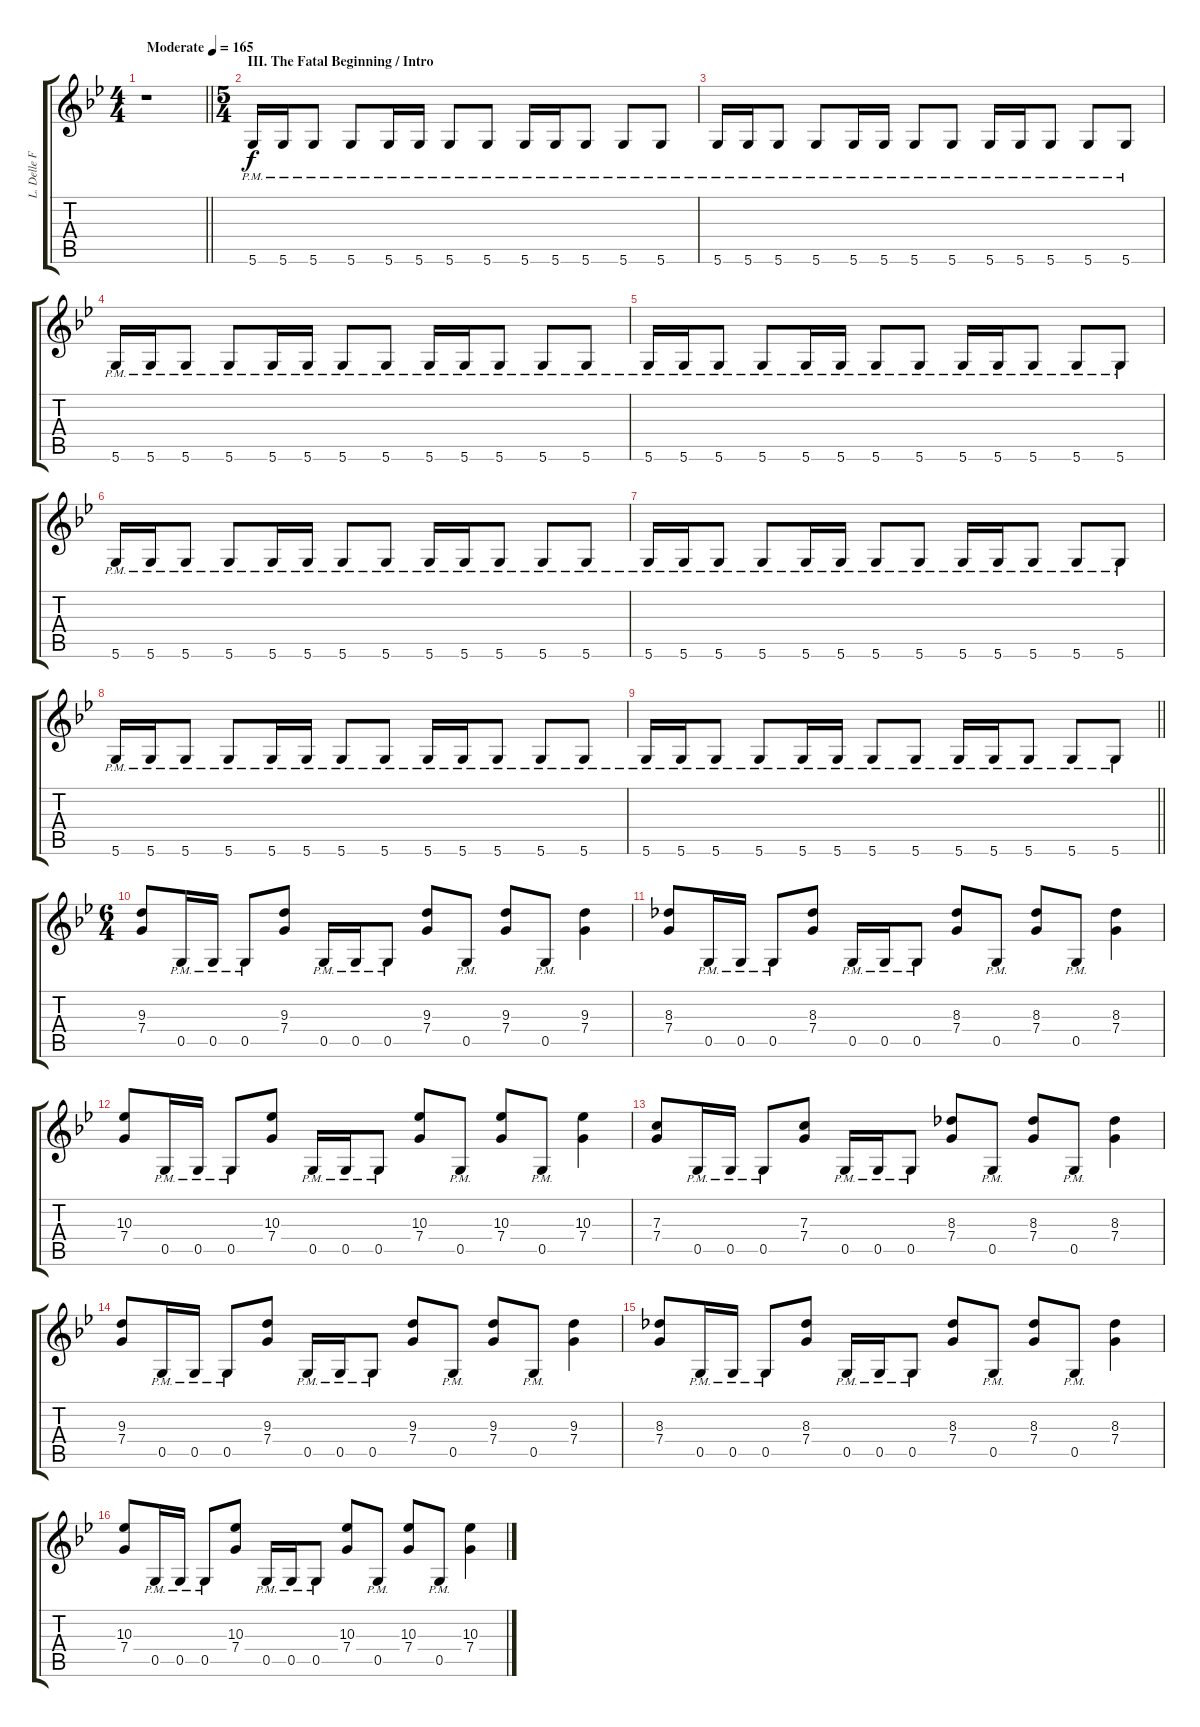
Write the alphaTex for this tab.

\track ("L. Delle Fave (Dist. Guitar R)" "L. Delle F") {instrument overdrivenguitar}
\staff {score tabs}
\tuning (D4 A3 F3 C3 G2 D2) {hide}
\ts (4 4)
\tempo (165 "Moderate")
\clef g2
\barLineRight lightlight
\ks gminor
r.1{dy f instrument overdrivenguitar} |
\ts (5 4)
\section ("" "III. The Fatal Beginning / Intro")
5.6{pm}.16 5.6{pm}.16 5.6{pm}.8 5.6{pm}.8 5.6{pm}.16 5.6{pm}.16 5.6{pm}.8 5.6{pm}.8 5.6{pm}.16 5.6{pm}.16 5.6{pm}.8 5.6{pm}.8 5.6{pm}.8 |
5.6{pm}.16 5.6{pm}.16 5.6{pm}.8 5.6{pm}.8 5.6{pm}.16 5.6{pm}.16 5.6{pm}.8 5.6{pm}.8 5.6{pm}.16 5.6{pm}.16 5.6{pm}.8 5.6{pm}.8 5.6{pm}.8 |
5.6{pm}.16 5.6{pm}.16 5.6{pm}.8 5.6{pm}.8 5.6{pm}.16 5.6{pm}.16 5.6{pm}.8 5.6{pm}.8 5.6{pm}.16 5.6{pm}.16 5.6{pm}.8 5.6{pm}.8 5.6{pm}.8 |
5.6{pm}.16 5.6{pm}.16 5.6{pm}.8 5.6{pm}.8 5.6{pm}.16 5.6{pm}.16 5.6{pm}.8 5.6{pm}.8 5.6{pm}.16 5.6{pm}.16 5.6{pm}.8 5.6{pm}.8 5.6{pm}.8 |
5.6{pm}.16 5.6{pm}.16 5.6{pm}.8 5.6{pm}.8 5.6{pm}.16 5.6{pm}.16 5.6{pm}.8 5.6{pm}.8 5.6{pm}.16 5.6{pm}.16 5.6{pm}.8 5.6{pm}.8 5.6{pm}.8 |
5.6{pm}.16 5.6{pm}.16 5.6{pm}.8 5.6{pm}.8 5.6{pm}.16 5.6{pm}.16 5.6{pm}.8 5.6{pm}.8 5.6{pm}.16 5.6{pm}.16 5.6{pm}.8 5.6{pm}.8 5.6{pm}.8 |
5.6{pm}.16 5.6{pm}.16 5.6{pm}.8 5.6{pm}.8 5.6{pm}.16 5.6{pm}.16 5.6{pm}.8 5.6{pm}.8 5.6{pm}.16 5.6{pm}.16 5.6{pm}.8 5.6{pm}.8 5.6{pm}.8 |
\barLineRight lightlight
5.6{pm}.16 5.6{pm}.16 5.6{pm}.8 5.6{pm}.8 5.6{pm}.16 5.6{pm}.16 5.6{pm}.8 5.6{pm}.8 5.6{pm}.16 5.6{pm}.16 5.6{pm}.8 5.6{pm}.8 5.6{pm}.8 |
\ts (6 4)
(9.3 7.4).8 0.5{pm}.16 0.5{pm}.16 0.5{pm}.8 (9.3 7.4).8 0.5{pm}.16 0.5{pm}.16 0.5{pm}.8 (9.3 7.4).8 0.5{pm}.8 (9.3 7.4).8 0.5{pm}.8 (9.3 7.4).4 |
(8.3 7.4).8 0.5{pm}.16 0.5{pm}.16 0.5{pm}.8 (8.3 7.4).8 0.5{pm}.16 0.5{pm}.16 0.5{pm}.8 (8.3 7.4).8 0.5{pm}.8 (8.3 7.4).8 0.5{pm}.8 (8.3 7.4).4 |
(10.3 7.4).8 0.5{pm}.16 0.5{pm}.16 0.5{pm}.8 (10.3 7.4).8 0.5{pm}.16 0.5{pm}.16 0.5{pm}.8 (10.3 7.4).8 0.5{pm}.8 (10.3 7.4).8 0.5{pm}.8 (10.3 7.4).4 |
(7.3 7.4).8 0.5{pm}.16 0.5{pm}.16 0.5{pm}.8 (7.3 7.4).8 0.5{pm}.16 0.5{pm}.16 0.5{pm}.8 (8.3 7.4).8 0.5{pm}.8 (8.3 7.4).8 0.5{pm}.8 (8.3 7.4).4 |
(9.3 7.4).8 0.5{pm}.16 0.5{pm}.16 0.5{pm}.8 (9.3 7.4).8 0.5{pm}.16 0.5{pm}.16 0.5{pm}.8 (9.3 7.4).8 0.5{pm}.8 (9.3 7.4).8 0.5{pm}.8 (9.3 7.4).4 |
(8.3 7.4).8 0.5{pm}.16 0.5{pm}.16 0.5{pm}.8 (8.3 7.4).8 0.5{pm}.16 0.5{pm}.16 0.5{pm}.8 (8.3 7.4).8 0.5{pm}.8 (8.3 7.4).8 0.5{pm}.8 (8.3 7.4).4 |
(10.3 7.4).8 0.5{pm}.16 0.5{pm}.16 0.5{pm}.8 (10.3 7.4).8 0.5{pm}.16 0.5{pm}.16 0.5{pm}.8 (10.3 7.4).8 0.5{pm}.8 (10.3 7.4).8 0.5{pm}.8 (10.3 7.4).4
